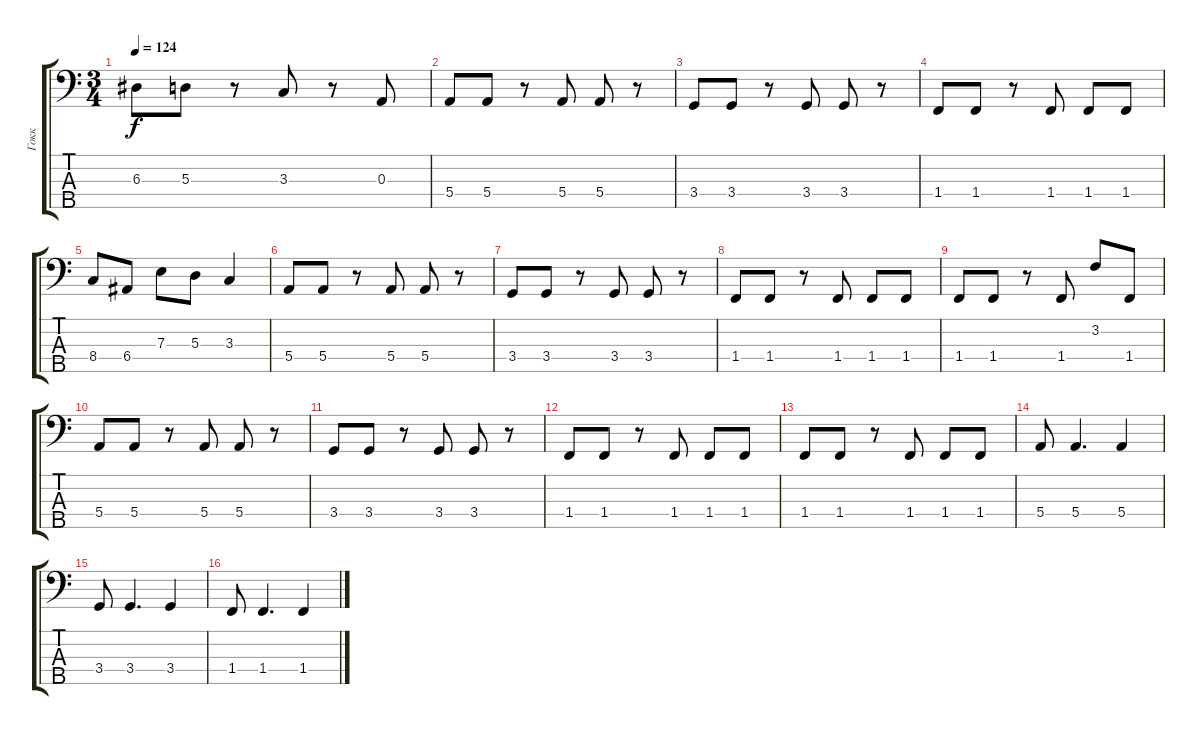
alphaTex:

\track ("Гокк" "Гокк") {instrument electricbassfinger}
\staff {score tabs}
\tuning (Gb2 D2 A1 E1 A0) {hide}
\ts (3 4)
\tempo 124
\clef f4
\ks c
6.3.8{dy f} 5.3.8 r.8 3.3.8 r.8 0.3.8 |
5.4.8 5.4.8 r.8 5.4.8 5.4.8 r.8 |
3.4.8 3.4.8 r.8 3.4.8 3.4.8 r.8 |
1.4.8 1.4.8 r.8 1.4.8 1.4.8 1.4.8 |
8.4.8 6.4.8 7.3.8 5.3.8 3.3.4 |
5.4.8 5.4.8 r.8 5.4.8 5.4.8 r.8 |
3.4.8 3.4.8 r.8 3.4.8 3.4.8 r.8 |
1.4.8 1.4.8 r.8 1.4.8 1.4.8 1.4.8 |
1.4.8 1.4.8 r.8 1.4.8 3.2.8 1.4.8 |
5.4.8 5.4.8 r.8 5.4.8 5.4.8 r.8 |
3.4.8 3.4.8 r.8 3.4.8 3.4.8 r.8 |
1.4.8 1.4.8 r.8 1.4.8 1.4.8 1.4.8 |
1.4.8 1.4.8 r.8 1.4.8 1.4.8 1.4.8 |
5.4.8 5.4.4{d} 5.4.4 |
3.4.8 3.4.4{d} 3.4.4 |
1.4.8 1.4.4{d} 1.4.4
